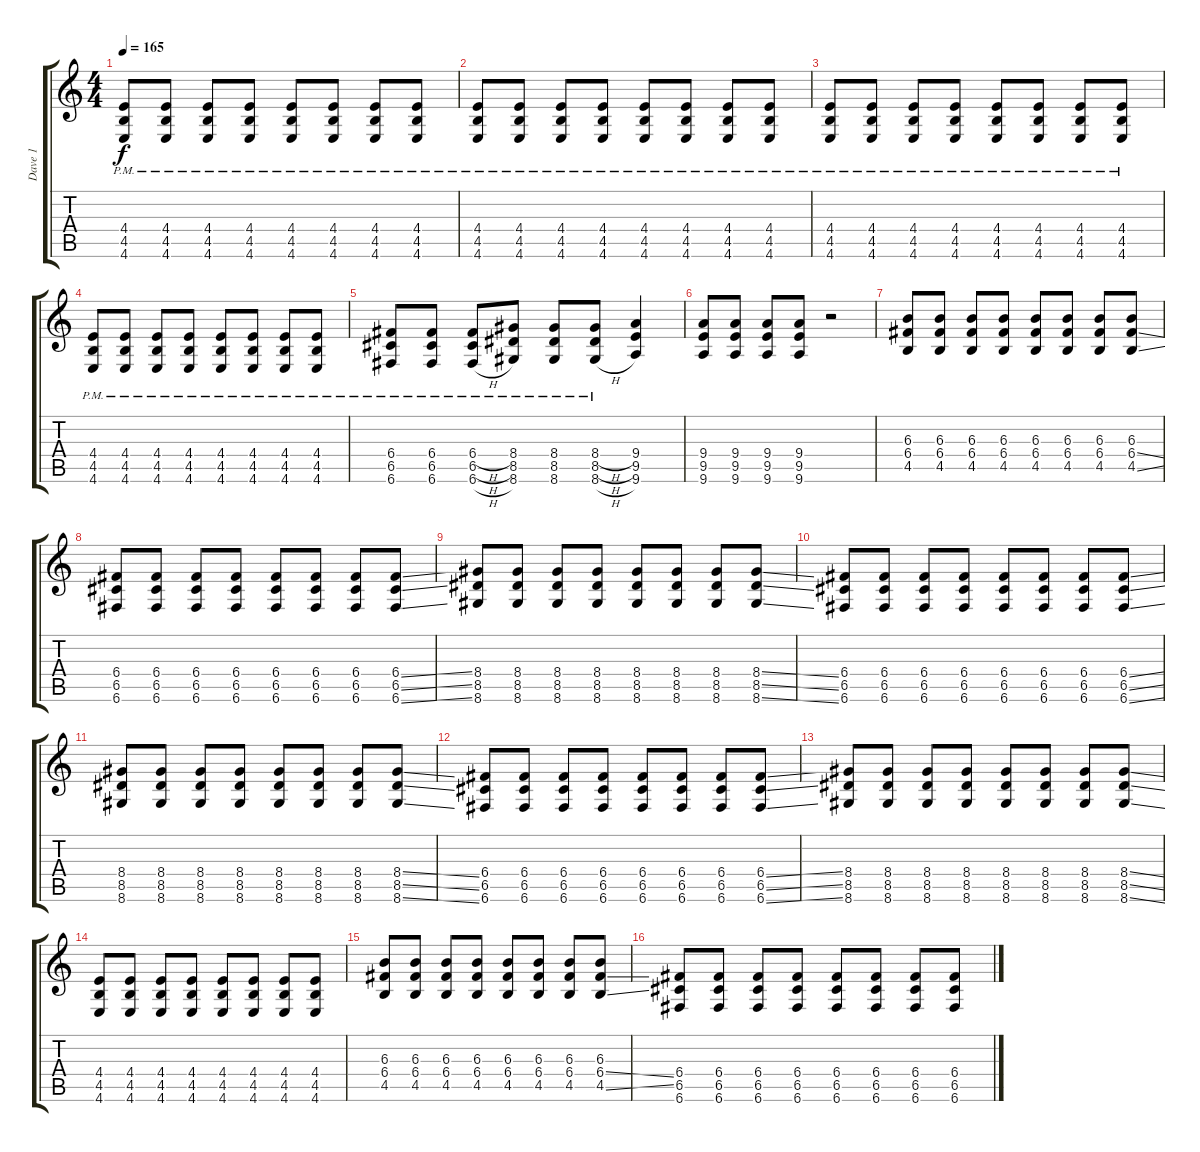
\track ("Dave 1" "Dave 1") {instrument overdrivenguitar}
\staff {score tabs}
\tuning (D4 A3 F3 C3 G2 C2) {hide}
\ts (4 4)
\tempo 165
\clef g2
\ks c
(4.4{pm} 4.5{pm} 4.6{pm}).8{dy f} (4.4{pm} 4.5{pm} 4.6{pm}).8 (4.4{pm} 4.5{pm} 4.6{pm}).8 (4.4{pm} 4.5{pm} 4.6{pm}).8 (4.4{pm} 4.5{pm} 4.6{pm}).8 (4.4{pm} 4.5{pm} 4.6{pm}).8 (4.4{pm} 4.5{pm} 4.6{pm}).8 (4.4{pm} 4.5{pm} 4.6{pm}).8 |
(4.4{pm} 4.5{pm} 4.6{pm}).8 (4.4{pm} 4.5{pm} 4.6{pm}).8 (4.4{pm} 4.5{pm} 4.6{pm}).8 (4.4{pm} 4.5{pm} 4.6{pm}).8 (4.4{pm} 4.5{pm} 4.6{pm}).8 (4.4{pm} 4.5{pm} 4.6{pm}).8 (4.4{pm} 4.5{pm} 4.6{pm}).8 (4.4{pm} 4.5{pm} 4.6{pm}).8 |
(4.4{pm} 4.5{pm} 4.6{pm}).8 (4.4{pm} 4.5{pm} 4.6{pm}).8 (4.4{pm} 4.5{pm} 4.6{pm}).8 (4.4{pm} 4.5{pm} 4.6{pm}).8 (4.4{pm} 4.5{pm} 4.6{pm}).8 (4.4{pm} 4.5{pm} 4.6{pm}).8 (4.4{pm} 4.5{pm} 4.6{pm}).8 (4.4{pm} 4.5{pm} 4.6{pm}).8 |
(4.4{pm} 4.5{pm} 4.6{pm}).8 (4.4{pm} 4.5{pm} 4.6{pm}).8 (4.4{pm} 4.5{pm} 4.6{pm}).8 (4.4{pm} 4.5{pm} 4.6{pm}).8 (4.4{pm} 4.5{pm} 4.6{pm}).8 (4.4{pm} 4.5{pm} 4.6{pm}).8 (4.4{pm} 4.5{pm} 4.6{pm}).8 (4.4{pm} 4.5{pm} 4.6{pm}).8 |
(6.4{pm} 6.5{pm} 6.6{pm}).8 (6.4{pm} 6.5{pm} 6.6{pm}).8 (6.4{h pm} 6.5{h pm} 6.6{h pm}).8 (8.4{pm} 8.5{pm} 8.6{pm}).8 (8.4{pm} 8.5{pm} 8.6{pm}).8 (8.4{h pm} 8.5{h pm} 8.6{h pm}).8 (9.4 9.5 9.6).4 |
(9.4 9.5 9.6).8 (9.4 9.5 9.6).8 (9.4 9.5 9.6).8 (9.4 9.5 9.6).8 r.2 |
(6.3 6.4 4.5).8 (6.3 6.4 4.5).8 (6.3 6.4 4.5).8 (6.3 6.4 4.5).8 (6.3 6.4 4.5).8 (6.3 6.4 4.5).8 (6.3 6.4 4.5).8 (6.3 6.4{ss} 4.5{ss}).8 |
(6.4 6.5 6.6).8 (6.4 6.5 6.6).8 (6.4 6.5 6.6).8 (6.4 6.5 6.6).8 (6.4 6.5 6.6).8 (6.4 6.5 6.6).8 (6.4 6.5 6.6).8 (6.4{ss} 6.5{ss} 6.6{ss}).8 |
(8.4 8.5 8.6).8 (8.4 8.5 8.6).8 (8.4 8.5 8.6).8 (8.4 8.5 8.6).8 (8.4 8.5 8.6).8 (8.4 8.5 8.6).8 (8.4 8.5 8.6).8 (8.4{ss} 8.5{ss} 8.6{ss}).8 |
(6.4 6.5 6.6).8 (6.4 6.5 6.6).8 (6.4 6.5 6.6).8 (6.4 6.5 6.6).8 (6.4 6.5 6.6).8 (6.4 6.5 6.6).8 (6.4 6.5 6.6).8 (6.4{ss} 6.5{ss} 6.6{ss}).8 |
(8.4 8.5 8.6).8 (8.4 8.5 8.6).8 (8.4 8.5 8.6).8 (8.4 8.5 8.6).8 (8.4 8.5 8.6).8 (8.4 8.5 8.6).8 (8.4 8.5 8.6).8 (8.4{ss} 8.5{ss} 8.6{ss}).8 |
(6.4 6.5 6.6).8 (6.4 6.5 6.6).8 (6.4 6.5 6.6).8 (6.4 6.5 6.6).8 (6.4 6.5 6.6).8 (6.4 6.5 6.6).8 (6.4 6.5 6.6).8 (6.4{ss} 6.5{ss} 6.6{ss}).8 |
(8.4 8.5 8.6).8 (8.4 8.5 8.6).8 (8.4 8.5 8.6).8 (8.4 8.5 8.6).8 (8.4 8.5 8.6).8 (8.4 8.5 8.6).8 (8.4 8.5 8.6).8 (8.4{ss} 8.5{ss} 8.6{ss}).8 |
(4.4 4.5 4.6).8 (4.4 4.5 4.6).8 (4.4 4.5 4.6).8 (4.4 4.5 4.6).8 (4.4 4.5 4.6).8 (4.4 4.5 4.6).8 (4.4 4.5 4.6).8 (4.4 4.5 4.6).8 |
(6.3 6.4 4.5).8 (6.3 6.4 4.5).8 (6.3 6.4 4.5).8 (6.3 6.4 4.5).8 (6.3 6.4 4.5).8 (6.3 6.4 4.5).8 (6.3 6.4 4.5).8 (6.3 6.4{ss} 4.5{ss}).8 |
(6.4 6.5 6.6).8 (6.4 6.5 6.6).8 (6.4 6.5 6.6).8 (6.4 6.5 6.6).8 (6.4 6.5 6.6).8 (6.4 6.5 6.6).8 (6.4 6.5 6.6).8 (6.4{ss} 6.5{ss} 6.6{ss}).8
